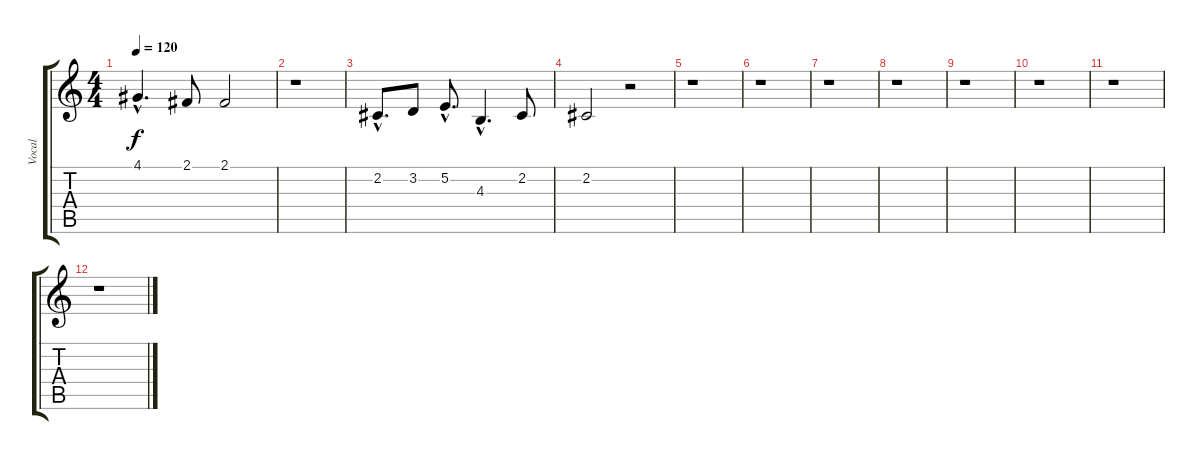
\track ("Vocal" "Vocal") {instrument tenorsax}
\staff {score tabs}
\tuning (E4 B3 G3 D3 A2 E2) {hide}
\ts (4 4)
\tempo 120
\clef g2
\ks c
4.1{hac}.4{d dy f} 2.1.8 2.1.2 |
r.1 |
2.2{hac}.8{d} 3.2.8 5.2{hac}.8{d} 4.3{hac}.4{d} 2.2.8 |
2.2.2 r.2 |
r.1 |
r.1 |
r.1 |
r.1 |
r.1 |
r.1 |
r.1 |
r.1
